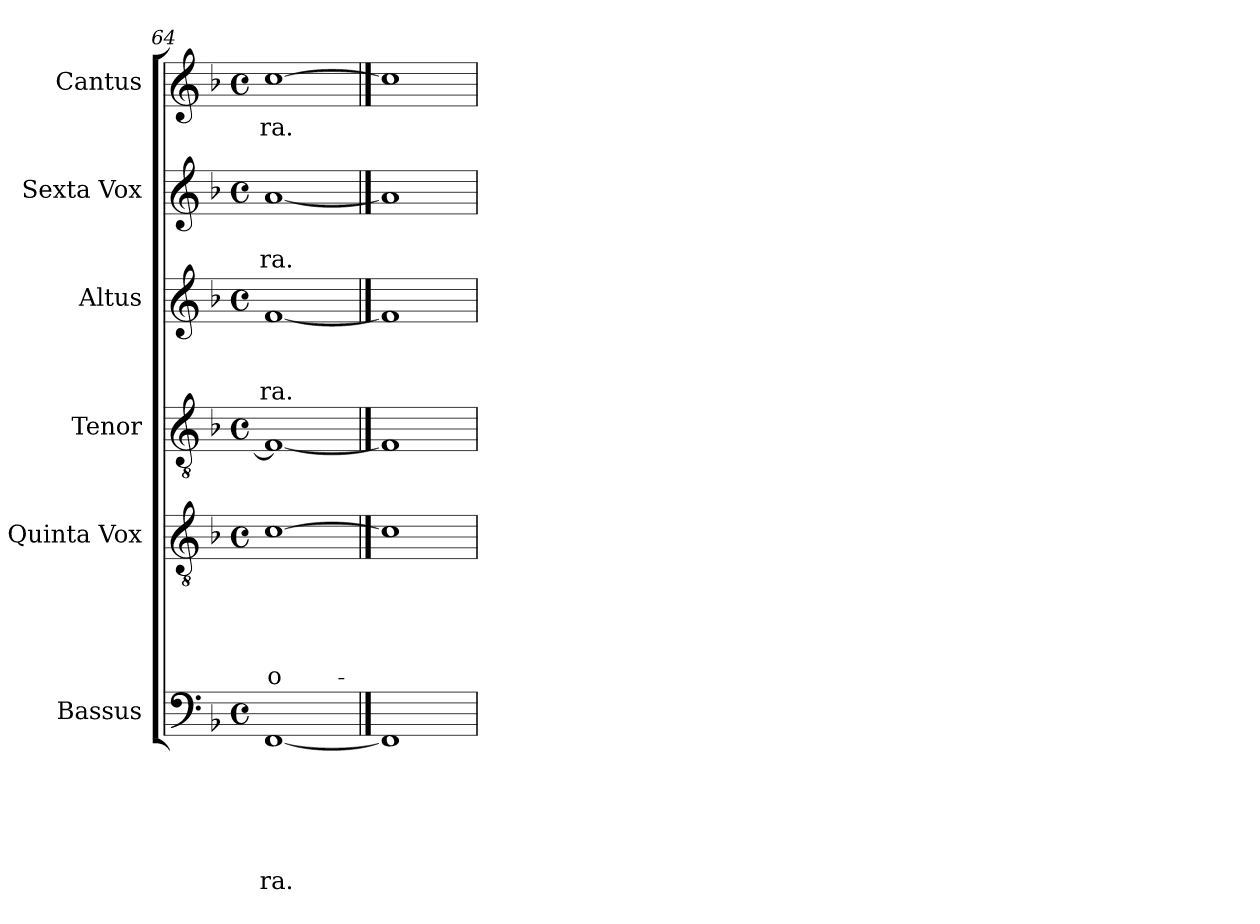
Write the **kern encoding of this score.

**kern	**text	**text	**text	**text	**text	**text	**kern	**text	**text	**text	**text	**text	**kern	**text	**kern	**text	**text	**text	**kern	**text	**text	**kern	**text
*part6	*part6	*part6	*part6	*part6	*part6	*part6	*part5	*part5	*part5	*part5	*part5	*part5	*part4	*part4	*part3	*part3	*part3	*part3	*part2	*part2	*part2	*part1	*part1
*staff6	*staff6	*staff6	*staff6	*staff6	*staff6	*staff6	*staff5	*staff5	*staff5	*staff5	*staff5	*staff5	*staff4	*staff4	*staff3	*staff3	*staff3	*staff3	*staff2	*staff2	*staff2	*staff1	*staff1
*I"Bassus	*	*	*	*	*	*	*I"Quinta Vox	*	*	*	*	*	*I"Tenor	*	*I"Altus	*	*	*	*I"Sexta Vox	*	*	*I"Cantus	*
*clefF4	*	*	*	*	*	*	*clefGv2	*	*	*	*	*	*clefGv2	*	*clefG2	*	*	*	*clefG2	*	*	*clefG2	*
*k[b-]	*	*	*	*	*	*	*k[b-]	*	*	*	*	*	*k[b-]	*	*k[b-]	*	*	*	*k[b-]	*	*	*k[b-]	*
*F:	*	*	*	*	*	*	*F:	*	*	*	*	*	*F:	*	*F:	*	*	*	*F:	*	*	*F:	*
*M4/4	*	*	*	*	*	*	*M4/4	*	*	*	*	*	*M4/4	*	*M4/4	*	*	*	*M4/4	*	*	*M4/4	*
*met(c)	*	*	*	*	*	*	*met(c)	*	*	*	*	*	*met(c)	*	*met(c)	*	*	*	*met(c)	*	*	*met(c)	*
=64	=64	=64	=64	=64	=64	=64	=64	=64	=64	=64	=64	=64	=64	=64	=64	=64	=64	=64	=64	=64	=64	=64	=64
!	!	!	!	!	!	!LO:LY:b	!	!	!	!	!	!LO:LY:b	!	!	!	!	!	!LO:LY:b	!	!	!LO:LY:b	!	!LO:LY:b
[1FF	.	.	.	.	.	ra.	[1c	.	.	.	.	-o-	1F_	.	[1f	.	.	ra.	[1a	.	-ra.	[1cc	ra.
==65	==65	==65	==65	==65	==65	==65	==65	==65	==65	==65	==65	==65	==65	==65	==65	==65	==65	==65	==65	==65	==65	==65	==65
1FF]	.	.	.	.	.	.	1c]	.	.	.	.	.	1F]	.	1f]	.	.	.	1a]	.	.	1cc]	.
=	=	=	=	=	=	=	=	=	=	=	=	=	=	=	=	=	=	=	=	=	=	=	=
*-	*-	*-	*-	*-	*-	*-	*-	*-	*-	*-	*-	*-	*-	*-	*-	*-	*-	*-	*-	*-	*-	*-	*-
